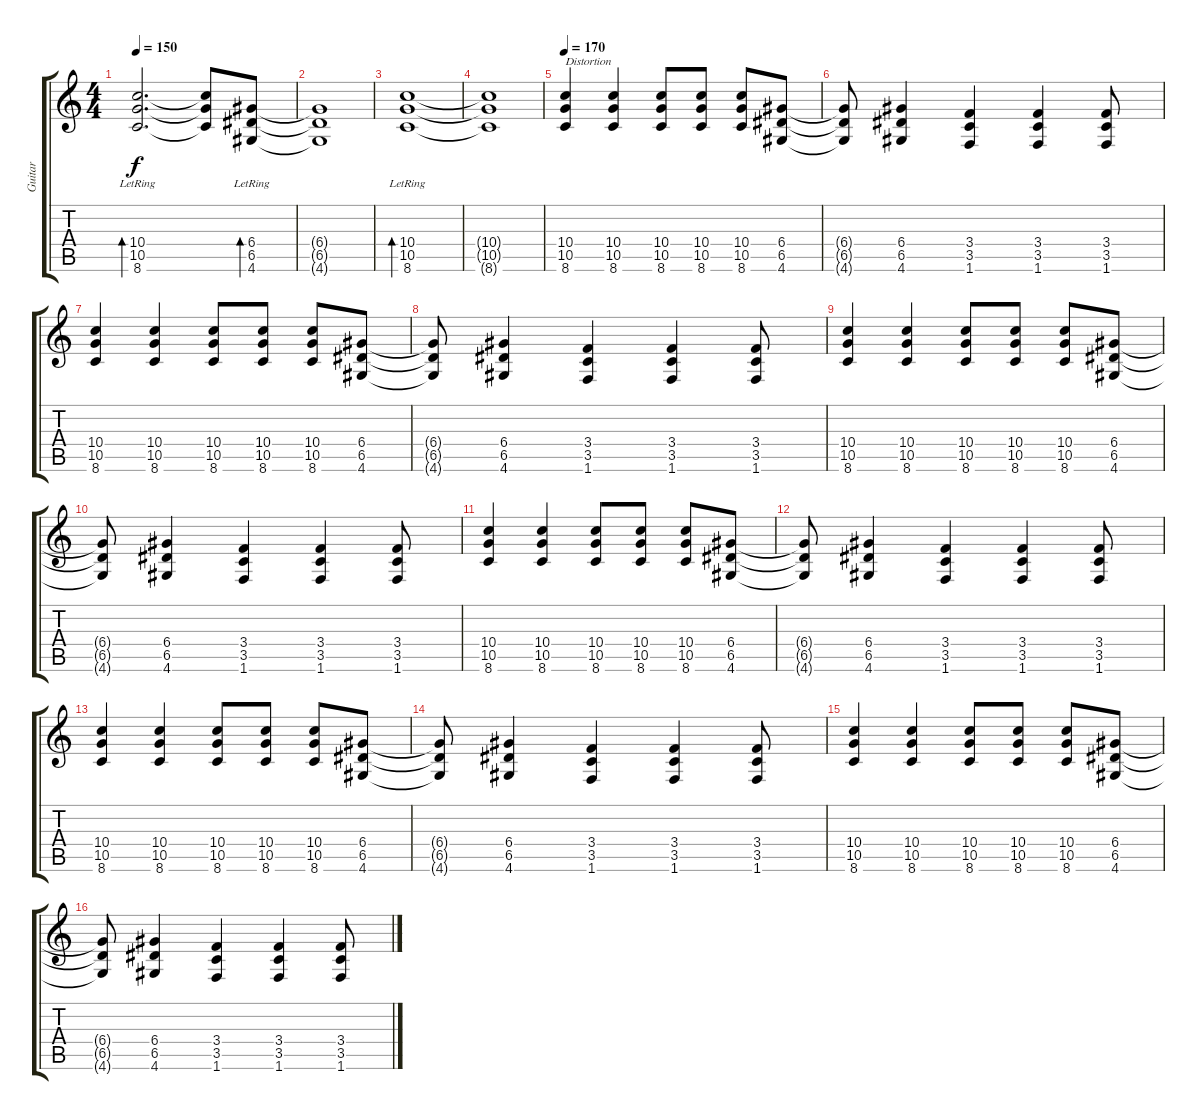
\track ("Guitar" "Guitar") {instrument acousticguitarnylon}
\staff {score tabs}
\tuning (E4 B3 G3 D3 A2 E2) {hide}
\ts (4 4)
\tempo 150
\clef g2
\ks c
(10.4{lr} 10.5{lr} 8.6{lr}).2{d bd 240 dy f} (10.4{t} 10.5{t} 8.6{t}).8 (6.4{lr} 6.5{lr} 4.6{lr}).8{bd 240} |
(6.4{t} 6.5{t} 4.6{t}).1 |
(10.4{lr} 10.5{lr} 8.6{lr}).1{bd 240} |
(10.4{t} 10.5{t} 8.6{t}).1 |
\tempo 170
(10.4 10.5 8.6).4{txt "Distortion" volume 15 instrument distortionguitar} (10.4 10.5 8.6).4 (10.4 10.5 8.6).8 (10.4 10.5 8.6).8 (10.4 10.5 8.6).8 (6.4 6.5 4.6).8 |
(6.4{t} 6.5{t} 4.6{t}).8 (6.4 6.5 4.6).4 (3.4 3.5 1.6).4 (3.4 3.5 1.6).4 (3.4 3.5 1.6).8 |
(10.4 10.5 8.6).4 (10.4 10.5 8.6).4 (10.4 10.5 8.6).8 (10.4 10.5 8.6).8 (10.4 10.5 8.6).8 (6.4 6.5 4.6).8 |
(6.4{t} 6.5{t} 4.6{t}).8 (6.4 6.5 4.6).4 (3.4 3.5 1.6).4 (3.4 3.5 1.6).4 (3.4 3.5 1.6).8 |
(10.4 10.5 8.6).4 (10.4 10.5 8.6).4 (10.4 10.5 8.6).8 (10.4 10.5 8.6).8 (10.4 10.5 8.6).8 (6.4 6.5 4.6).8 |
(6.4{t} 6.5{t} 4.6{t}).8 (6.4 6.5 4.6).4 (3.4 3.5 1.6).4 (3.4 3.5 1.6).4 (3.4 3.5 1.6).8 |
(10.4 10.5 8.6).4 (10.4 10.5 8.6).4 (10.4 10.5 8.6).8 (10.4 10.5 8.6).8 (10.4 10.5 8.6).8 (6.4 6.5 4.6).8 |
(6.4{t} 6.5{t} 4.6{t}).8 (6.4 6.5 4.6).4 (3.4 3.5 1.6).4 (3.4 3.5 1.6).4 (3.4 3.5 1.6).8 |
(10.4 10.5 8.6).4 (10.4 10.5 8.6).4 (10.4 10.5 8.6).8 (10.4 10.5 8.6).8 (10.4 10.5 8.6).8 (6.4 6.5 4.6).8 |
(6.4{t} 6.5{t} 4.6{t}).8 (6.4 6.5 4.6).4 (3.4 3.5 1.6).4 (3.4 3.5 1.6).4 (3.4 3.5 1.6).8 |
(10.4 10.5 8.6).4 (10.4 10.5 8.6).4 (10.4 10.5 8.6).8 (10.4 10.5 8.6).8 (10.4 10.5 8.6).8 (6.4 6.5 4.6).8 |
(6.4{t} 6.5{t} 4.6{t}).8 (6.4 6.5 4.6).4 (3.4 3.5 1.6).4 (3.4 3.5 1.6).4 (3.4 3.5 1.6).8
